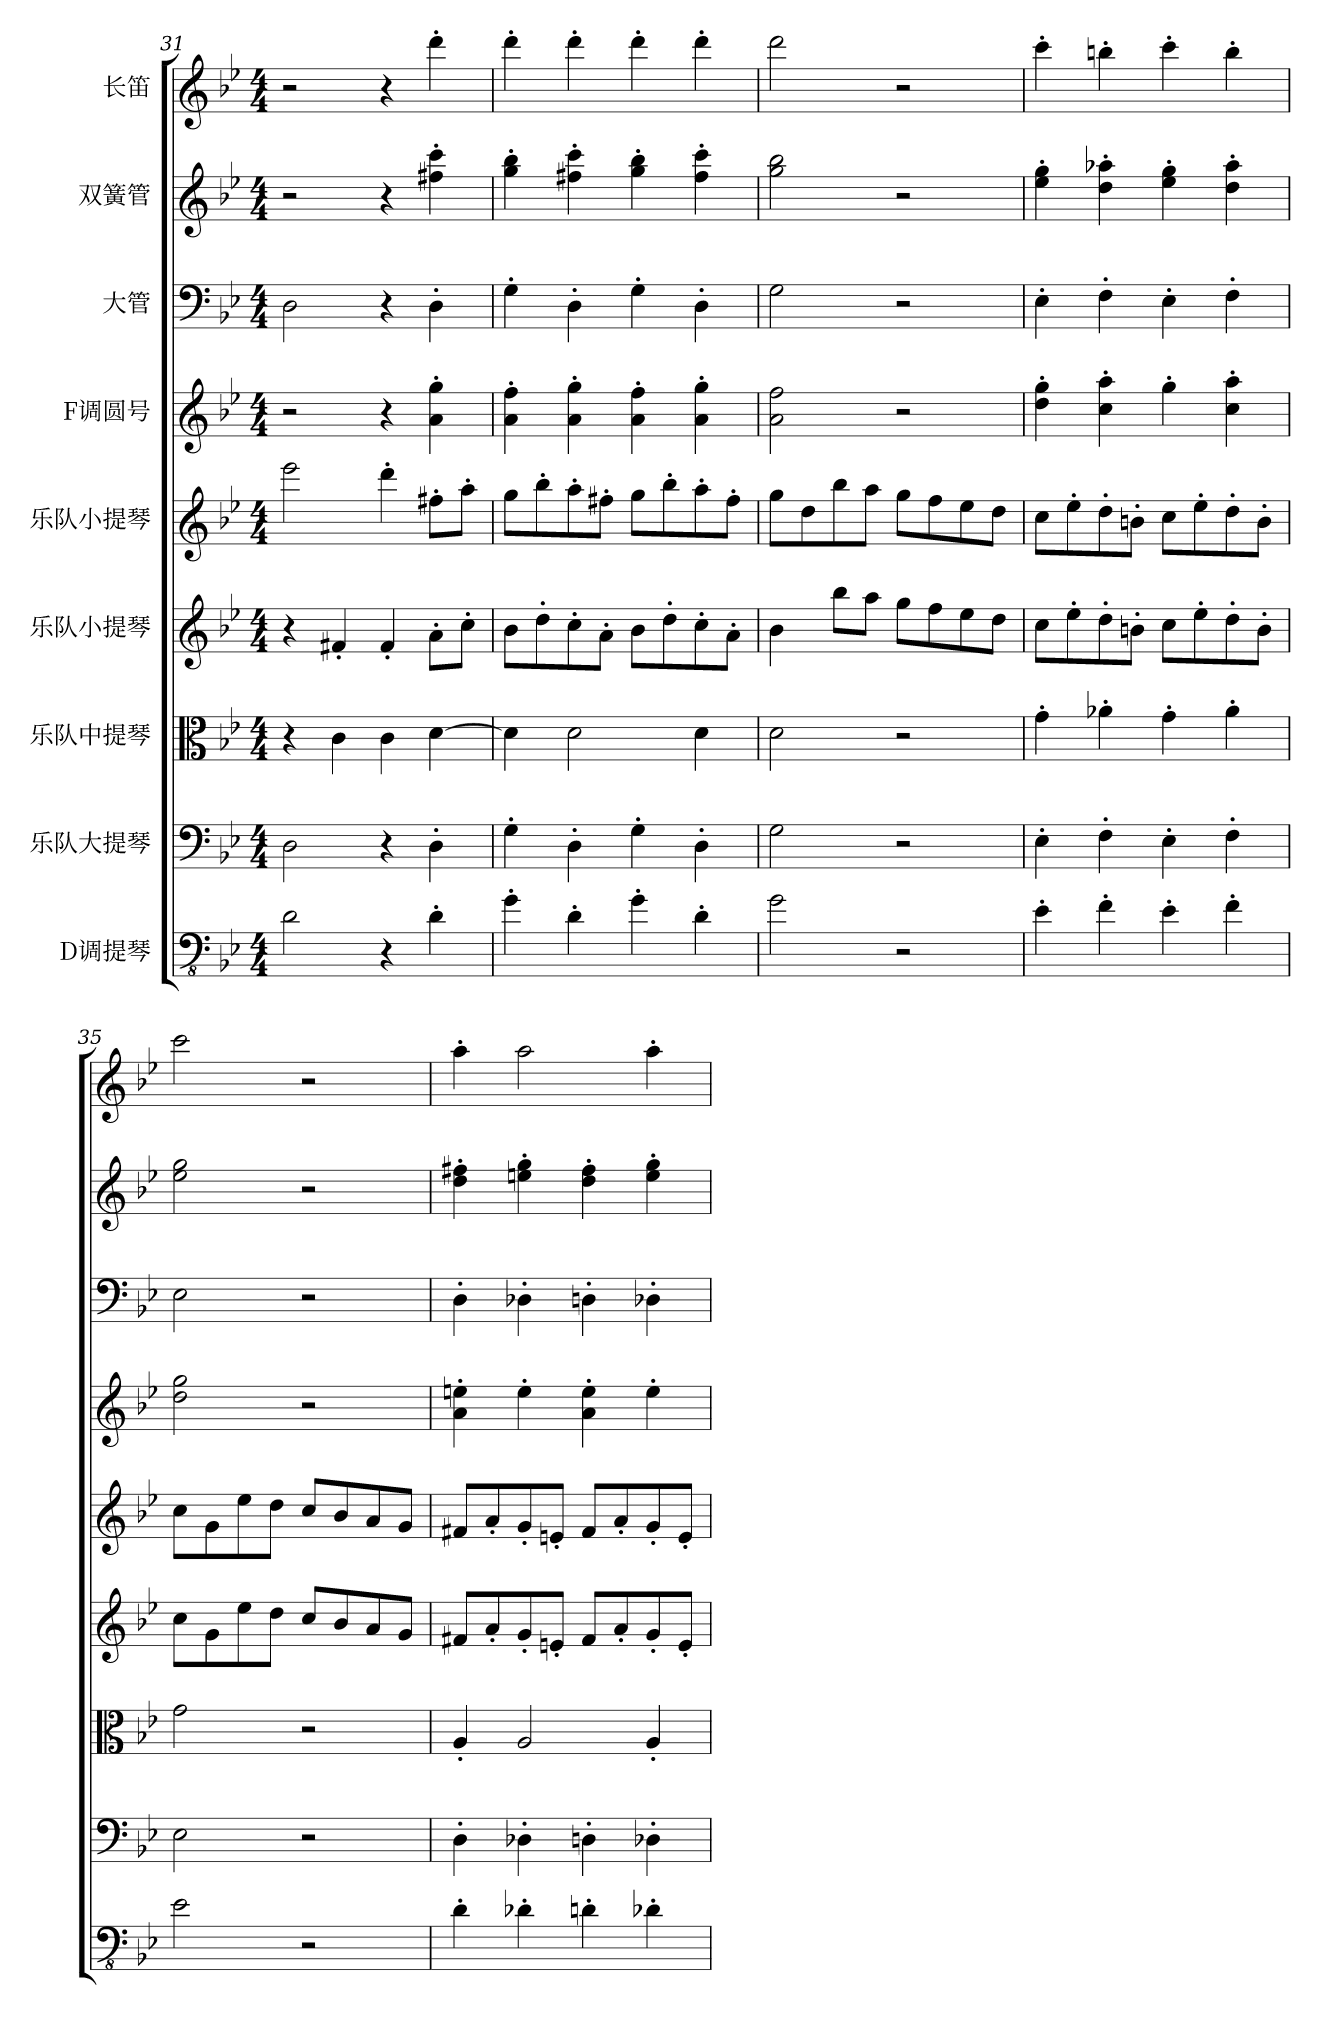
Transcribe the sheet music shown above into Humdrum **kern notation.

**kern	**kern	**kern	**kern	**kern	**kern	**kern	**kern	**kern
*part9	*part8	*part7	*part6	*part5	*part4	*part3	*part2	*part1
*staff9	*staff8	*staff7	*staff6	*staff5	*staff4	*staff3	*staff2	*staff1
*I"D调提琴	*I"乐队大提琴	*I"乐队中提琴	*I"乐队小提琴	*I"乐队小提琴	*I"F调圆号	*I"大管	*I"双簧管	*I"长笛
*clefFv4	*clefF4	*clefC3	*clefG2	*clefG2	*clefG2	*clefF4	*clefG2	*clefG2
*ITrd7c12	*	*	*	*	*ITrd4c7	*	*	*
*k[b-e-]	*k[b-e-]	*k[b-e-]	*k[b-e-]	*k[b-e-]	*k[b-e-a-]	*k[b-e-]	*k[b-e-]	*k[b-e-]
*M4/4	*M4/4	*M4/4	*M4/4	*M4/4	*M4/4	*M4/4	*M4/4	*M4/4
=31	=31	=31	=31	=31	=31	=31	=31	=31
2DD\	2D\	4r	4r	2eee-\	2r	2D\	2r	2r
.	.	4c\	4f#X'/	.	.	.	.	.
4r	4r	4c\	4f#'/	4ddd'\	4r	4r	4r	4r
4DD'\	4D'\	[4d\	8a'\L	8ff#X'\L	4d\' 4cc\'	4D'\	4ff#X\' 4ccc\'	4ddd'\
.	.	.	8cc'\J	8aa'\J	.	.	.	.
!!LO:PB:g=z
=32	=32	=32	=32	=32	=32	=32	=32	=32
4GG'\	4G'\	4d\]	8b-\L	8gg\L	4d\' 4b-\'	4G'\	4gg\' 4bb-\'	4ddd'\
.	.	.	8dd'\	8bb-'\	.	.	.	.
4DD'\	4D'\	2d\	8cc'\	8aa'\	4d\' 4cc\'	4D'\	4ff#X\' 4ccc\'	4ddd'\
.	.	.	8a'\J	8ff#X'\J	.	.	.	.
4GG'\	4G'\	.	8b-\L	8gg\L	4d\' 4b-\'	4G'\	4gg\' 4bb-\'	4ddd'\
.	.	.	8dd'\	8bb-'\	.	.	.	.
4DD'\	4D'\	4d\	8cc'\	8aa'\	4d\' 4cc\'	4D'\	4ff#\' 4ccc\'	4ddd'\
.	.	.	8a'\J	8ff#'\J	.	.	.	.
=33	=33	=33	=33	=33	=33	=33	=33	=33
2GG\	2G\	2d\	4b-\	8gg\L	2d\ 2b-\	2G\	2gg\ 2bb-\	2ddd\
.	.	.	.	8dd\	.	.	.	.
.	.	.	8bb-\L	8bb-\	.	.	.	.
.	.	.	8aa\J	8aa\J	.	.	.	.
2r	2r	2r	8gg\L	8gg\L	2r	2r	2r	2r
.	.	.	8ff\	8ff\	.	.	.	.
.	.	.	8ee-\	8ee-\	.	.	.	.
.	.	.	8dd\J	8dd\J	.	.	.	.
=34	=34	=34	=34	=34	=34	=34	=34	=34
4EE-'\	4E-'\	4g'\	8cc\L	8cc\L	4g\' 4cc\'	4E-'\	4ee-\' 4gg\'	4ccc'\
.	.	.	8ee-'\	8ee-'\	.	.	.	.
4FF'\	4F'\	4a-X'\	8dd'\	8dd'\	4f\' 4dd\'	4F'\	4dd\' 4aa-X\'	4bbn'\
.	.	.	8bn'\J	8bn'\J	.	.	.	.
4EE-'\	4E-'\	4g'\	8cc\L	8cc\L	4cc'\	4E-'\	4ee-\' 4gg\'	4ccc'\
.	.	.	8ee-'\	8ee-'\	.	.	.	.
4FF'\	4F'\	4a-'\	8dd'\	8dd'\	4f\' 4dd\'	4F'\	4dd\' 4aa-\'	4bb'\
.	.	.	8b'\J	8b'\J	.	.	.	.
=35	=35	=35	=35	=35	=35	=35	=35	=35
2EE-\	2E-\	2g\	8cc\L	8cc\L	2g\ 2cc\	2E-\	2ee-\ 2gg\	2ccc\
.	.	.	8g\	8g\	.	.	.	.
.	.	.	8ee-\	8ee-\	.	.	.	.
.	.	.	8dd\J	8dd\J	.	.	.	.
2r	2r	2r	8cc/L	8cc/L	2r	2r	2r	2r
.	.	.	8b-/	8b-/	.	.	.	.
.	.	.	8a/	8a/	.	.	.	.
.	.	.	8g/J	8g/J	.	.	.	.
!!LO:PB:g=z
=36	=36	=36	=36	=36	=36	=36	=36	=36
4DD'\	4D'\	4A'/	8f#X/L	8f#X/L	4d\' 4an\'	4D'\	4dd\' 4ff#X\'	4aa'\
.	.	.	8a'/	8a'/	.	.	.	.
4DD-X'\	4D-X'\	2A/	8g'/	8g'/	4a'\	4D-X'\	4een\' 4gg\'	2aa\
.	.	.	8en'/J	8en'/J	.	.	.	.
4DDn'\	4Dn'\	.	8f#/L	8f#/L	4d\' 4a\'	4Dn'\	4dd\' 4ff#\'	.
.	.	.	8a'/	8a'/	.	.	.	.
4DD-X'\	4D-X'\	4A'/	8g'/	8g'/	4a'\	4D-X'\	4ee\' 4gg\'	4aa'\
.	.	.	8e'/J	8e'/J	.	.	.	.
=	=	=	=	=	=	=	=	=
*-	*-	*-	*-	*-	*-	*-	*-	*-
